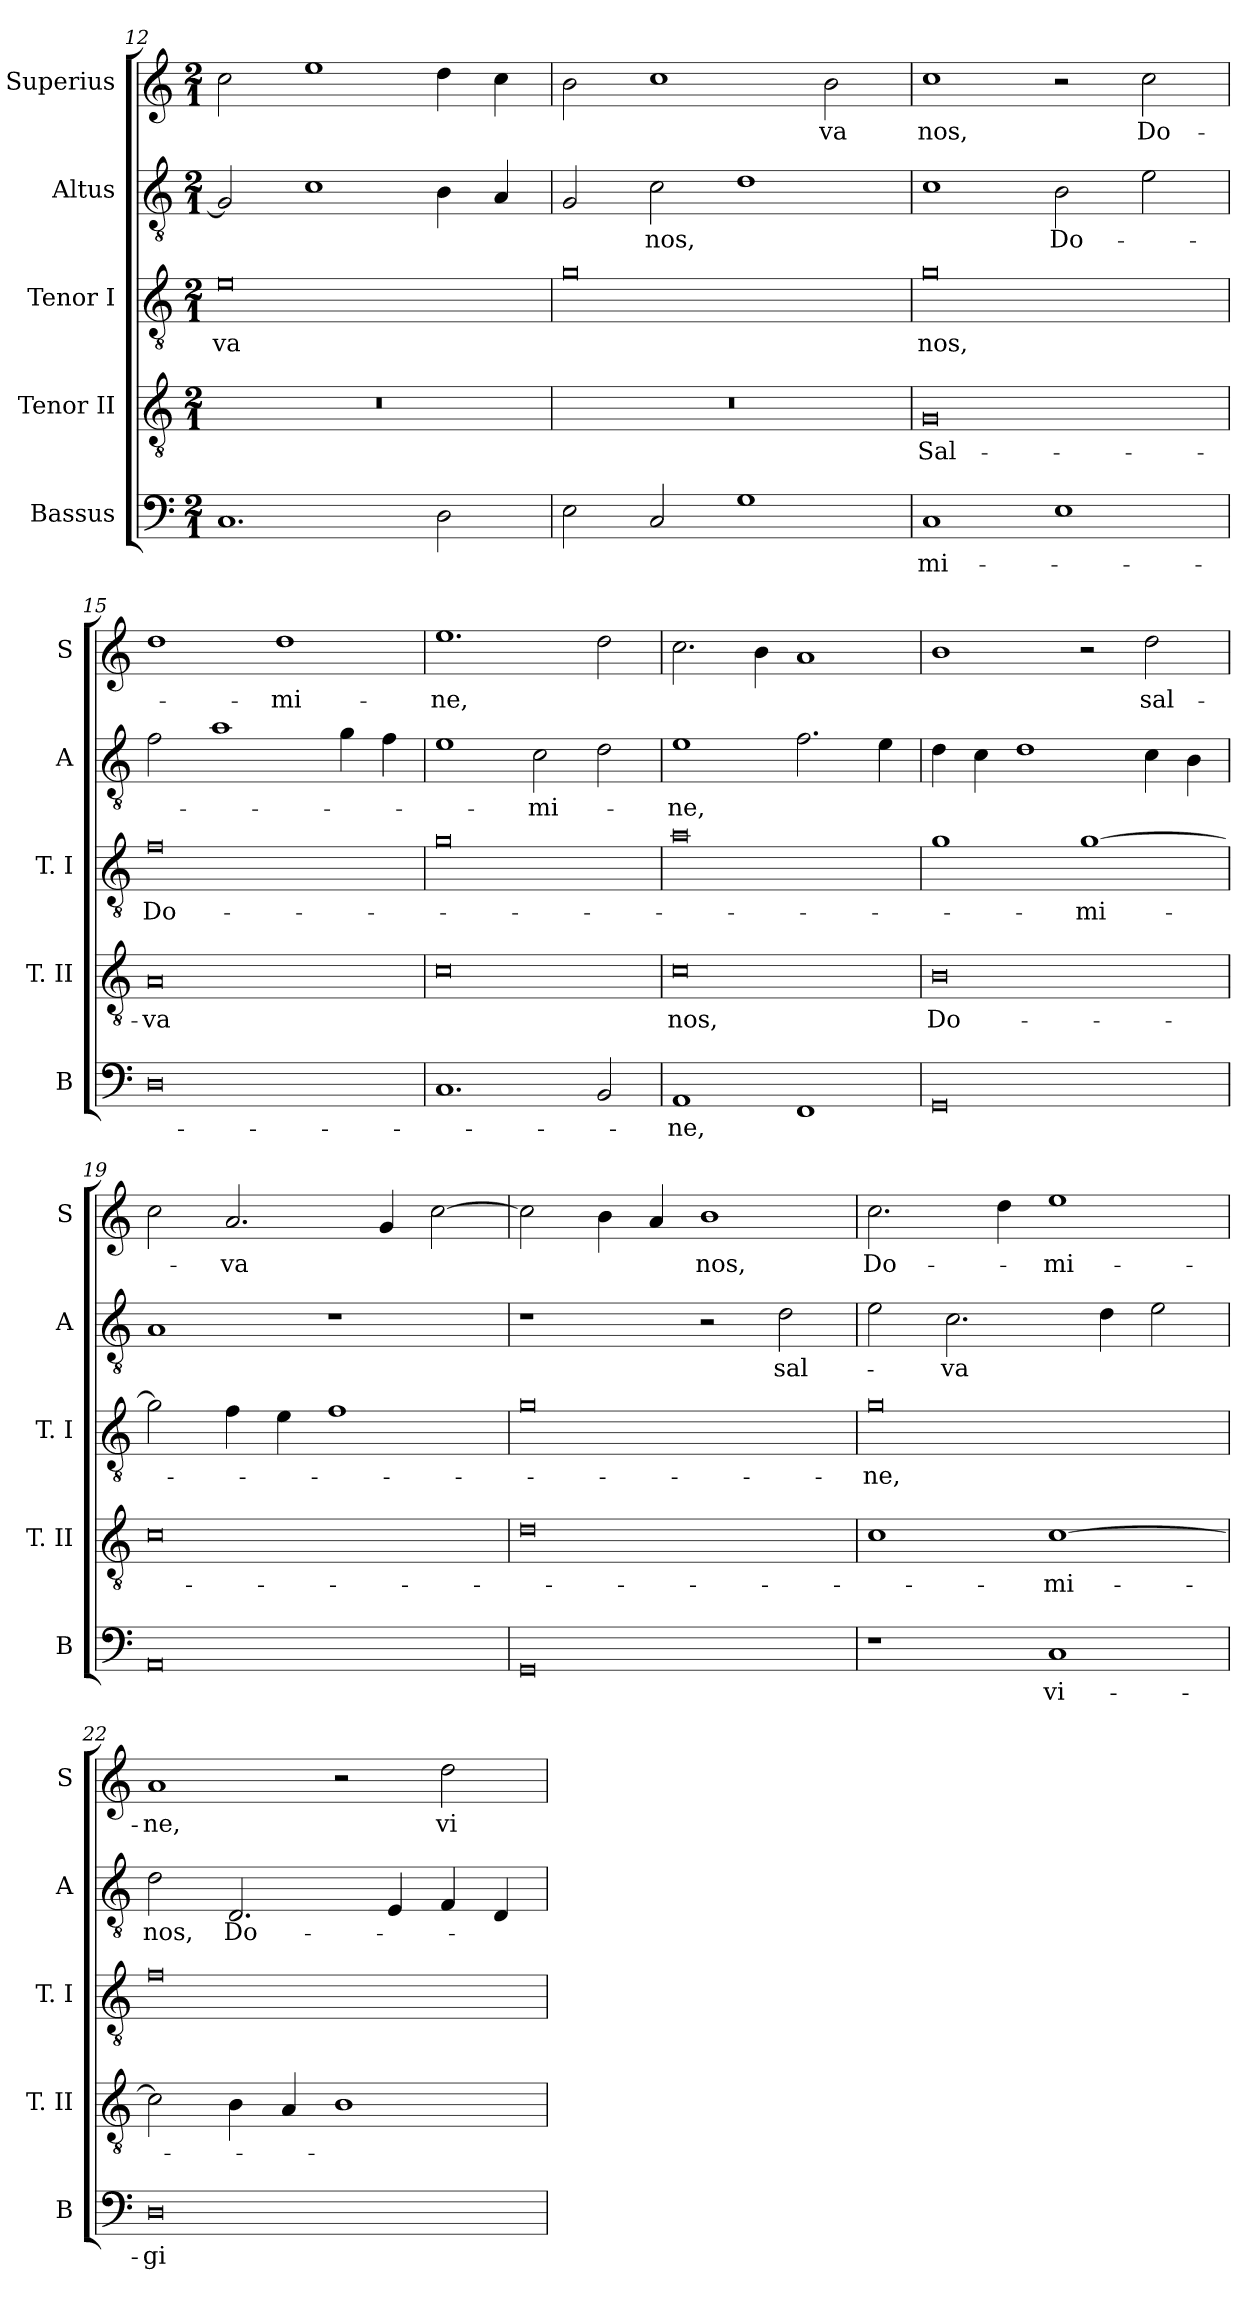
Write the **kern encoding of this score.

**kern	**text	**kern	**text	**kern	**text	**kern	**text	**kern	**text
*part5	*part5	*part4	*part4	*part3	*part3	*part2	*part2	*part1	*part1
*staff5	*staff5	*staff4	*staff4	*staff3	*staff3	*staff2	*staff2	*staff1	*staff1
*I"Bassus	*	*I"Tenor II	*	*I"Tenor I	*	*I"Altus	*	*I"Superius	*
*I'B	*	*I'T. II	*	*I'T. I	*	*I'A	*	*I'S	*
*clefF4	*	*clefGv2	*	*clefGv2	*	*clefGv2	*	*clefG2	*
*k[]	*	*k[]	*	*k[]	*	*k[]	*	*k[]	*
*C:	*	*C:	*	*C:	*	*C:	*	*C:	*
*M2/1	*	*M2/1	*	*M2/1	*	*M2/1	*	*M2/1	*
=12	=12	=12	=12	=12	=12	=12	=12	=12	=12
1.C	.	0r	.	0e	-va	2G]	.	2cc	.
.	.	.	.	.	.	1c	.	1ee	.
2D	.	.	.	.	.	4B	.	4dd	.
.	.	.	.	.	.	4A	.	4cc	.
=13	=13	=13	=13	=13	=13	=13	=13	=13	=13
2E	.	0r	.	0g	.	2G	.	2b	.
2C	.	.	.	.	.	2c	nos,	1cc	.
1G	.	.	.	.	.	1d	.	.	.
.	.	.	.	.	.	.	.	2b	-va
=14	=14	=14	=14	=14	=14	=14	=14	=14	=14
1C	-mi-	0G	Sal-	0g	nos,	1c	.	1cc	nos,
1E	.	.	.	.	.	2B	Do-	2r	.
.	.	.	.	.	.	2e	.	2cc	Do-
=15	=15	=15	=15	=15	=15	=15	=15	=15	=15
0D	.	0A	-va	0f	Do-	2f	.	1dd	.
.	.	.	.	.	.	1a	.	.	.
.	.	.	.	.	.	.	.	1dd	-mi-
.	.	.	.	.	.	4g	.	.	.
.	.	.	.	.	.	4f	.	.	.
=16	=16	=16	=16	=16	=16	=16	=16	=16	=16
1.C	.	0c	.	0g	.	1e	.	1.ee	-ne,
.	.	.	.	.	.	2c	-mi-	.	.
2BB	.	.	.	.	.	2d	.	2dd	.
=17	=17	=17	=17	=17	=17	=17	=17	=17	=17
1AA	-ne,	0c	nos,	0a	.	1e	-ne,	2.cc	.
.	.	.	.	.	.	.	.	4b	.
1FF	.	.	.	.	.	2.f	.	1a	.
.	.	.	.	.	.	4e	.	.	.
=18	=18	=18	=18	=18	=18	=18	=18	=18	=18
0GG	.	0B	Do-	1g	.	4d	.	1b	.
.	.	.	.	.	.	4c	.	.	.
.	.	.	.	.	.	1d	.	.	.
.	.	.	.	[1g	-mi-	.	.	2r	.
.	.	.	.	.	.	4c	.	2dd	sal-
.	.	.	.	.	.	4B	.	.	.
=19	=19	=19	=19	=19	=19	=19	=19	=19	=19
0AA	.	0c	.	2g]	.	1A	.	2cc	.
.	.	.	.	4f	.	.	.	2.a	-va
.	.	.	.	4e	.	.	.	.	.
.	.	.	.	1f	.	1r	.	.	.
.	.	.	.	.	.	.	.	4g	.
.	.	.	.	.	.	.	.	[2cc	.
=20	=20	=20	=20	=20	=20	=20	=20	=20	=20
0GG	.	0d	.	0g	.	1r	.	2cc]	.
.	.	.	.	.	.	.	.	4b	.
.	.	.	.	.	.	.	.	4a	.
.	.	.	.	.	.	2r	.	1b	nos,
.	.	.	.	.	.	2d	sal-	.	.
=21	=21	=21	=21	=21	=21	=21	=21	=21	=21
1r	.	1c	.	0g	-ne,	2e	.	2.cc	Do-
.	.	.	.	.	.	2.c	-va	.	.
.	.	.	.	.	.	.	.	4dd	.
1C	vi-	[1c	-mi-	.	.	.	.	1ee	-mi-
.	.	.	.	.	.	4d	.	.	.
.	.	.	.	.	.	2e	.	.	.
=22	=22	=22	=22	=22	=22	=22	=22	=22	=22
0D	-gi-	2c]	.	0f	.	2d	nos,	1a	-ne,
.	.	4B	.	.	.	2.D	Do-	.	.
.	.	4A	.	.	.	.	.	.	.
.	.	1B	.	.	.	.	.	2r	.
.	.	.	.	.	.	4E	.	.	.
.	.	.	.	.	.	4F	.	2dd	vi-
.	.	.	.	.	.	4D	.	.	.
=	=	=	=	=	=	=	=	=	=
*-	*-	*-	*-	*-	*-	*-	*-	*-	*-
